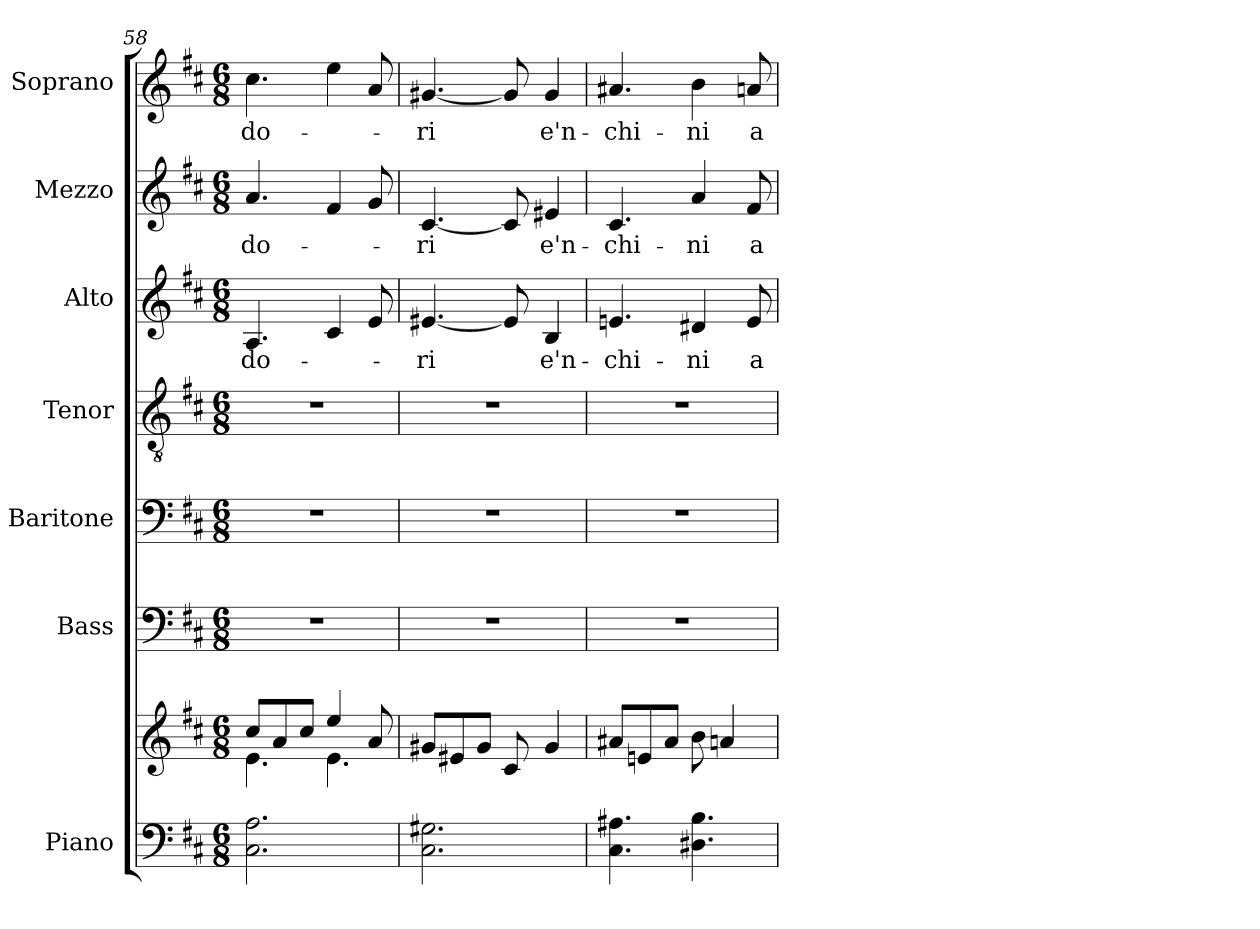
**kern	**kern	**kern	**kern	**kern	**kern	**text	**kern	**text	**kern	**text
*part7	*part7	*part6	*part5	*part4	*part3	*part3	*part2	*part2	*part1	*part1
*staff8	*staff7	*staff6	*staff5	*staff4	*staff3	*staff3	*staff2	*staff2	*staff1	*staff1
*I"Piano	*	*I"Bass	*I"Baritone	*I"Tenor	*I"Alto	*	*I"Mezzo	*	*I"Soprano	*
*I'Pno.	*	*I'B.	*I'Bar.	*I'T.	*I'A.	*	*I'M.	*	*I'S.	*
*clefF4	*clefG2	*clefF4	*clefF4	*clefGv2	*clefG2	*	*clefG2	*	*clefG2	*
*	*	*	*	*ITrd7c12	*	*	*	*	*	*
*k[f#c#]	*k[f#c#]	*k[f#c#]	*k[f#c#]	*k[f#c#]	*k[f#c#]	*	*k[f#c#]	*	*k[f#c#]	*
*D:	*D:	*D:	*D:	*D:	*D:	*	*D:	*	*D:	*
*M6/8	*M6/8	*M6/8	*M6/8	*M6/8	*M6/8	*	*M6/8	*	*M6/8	*
=58	=58	=58	=58	=58	=58	=58	=58	=58	=58	=58
*	*^	*	*	*	*	*	*	*	*	*
!	!	!	!LO:N:vis=1	!LO:N:vis=1	!LO:N:vis=1	!	!	!	!	!	!
!	!	!	!	!	!	!	!LO:LY:b:color=#000000	!	!	!	!
!	!	!	!	!	!	!	!	!	!LO:LY:b:color=#000000	!	!
!	!	!	!	!	!	!	!	!	!	!	!LO:LY:b:color=#000000
2.C#i\ 2.Ai	8cc#i/L	4.ei\	2.r	2.r	2.r	4.Ai/	-do-	4.ai/	-do-	4.cc#i\	-do-
.	8ai/	.	.	.	.	.	.	.	.	.	.
.	8cc#i/J	.	.	.	.	.	.	.	.	.	.
.	4eei/	4.ei\	.	.	.	4c#i/	.	4f#i/	.	4eei\	.
.	8ai/	.	.	.	.	8ei/	.	8gi/	.	8ai/	.
*	*v	*v	*	*	*	*	*	*	*	*	*
=59	=59	=59	=59	=59	=59	=59	=59	=59	=59	=59
!	!	!LO:N:vis=1	!LO:N:vis=1	!LO:N:vis=1	!	!	!	!	!	!
!	!	!	!	!	!	!LO:LY:b:color=#000000	!	!	!	!
!	!	!	!	!	!	!	!	!LO:LY:b:color=#000000	!	!
!	!	!	!	!	!	!	!	!	!	!LO:LY:b:color=#000000
2.C#i\ 2.G#Xi	8g#Xi/L	2.r	2.r	2.r	[<4.e#Xi/	-ri	[<4.c#i/	-ri	[<4.g#Xi/	-ri
.	8e#Xi/	.	.	.	.	.	.	.	.	.
.	8g#i/J	.	.	.	.	.	.	.	.	.
.	8c#i/	.	.	.	8e#i/]	.	8c#i/]	.	8g#i/]	.
!	!	!	!	!	!	!LO:LY:b:color=#000000	!	!	!	!
!	!	!	!	!	!	!	!	!LO:LY:b:color=#000000	!	!
!	!	!	!	!	!	!	!	!	!	!LO:LY:b:color=#000000
.	4g#i/	.	.	.	4Bi/	e'n-	4e#Xi/	e'n-	4g#i/	e'n-
=60	=60	=60	=60	=60	=60	=60	=60	=60	=60	=60
!	!	!LO:N:vis=1	!LO:N:vis=1	!LO:N:vis=1	!	!	!	!	!	!
!	!	!	!	!	!	!LO:LY:b:color=#000000	!	!	!	!
!	!	!	!	!	!	!	!	!LO:LY:b:color=#000000	!	!
!	!	!	!	!	!	!	!	!	!	!LO:LY:b:color=#000000
4.C#i\ 4.A#Xi	8a#Xi/L	2.r	2.r	2.r	4.eni/	-chi-	4.c#i/	-chi-	4.a#Xi/	-chi-
.	8eni/	.	.	.	.	.	.	.	.	.
.	8a#i/J	.	.	.	.	.	.	.	.	.
!	!	!	!	!	!	!LO:LY:b:color=#000000	!	!	!	!
!	!	!	!	!	!	!	!	!LO:LY:b:color=#000000	!	!
!	!	!	!	!	!	!	!	!	!	!LO:LY:b:color=#000000
4.D#Xi\ 4.Bi	8bi\	.	.	.	4d#Xi/	-ni	4ai/	-ni	4bi\	-ni
.	4ani/	.	.	.	.	.	.	.	.	.
!	!	!	!	!	!	!LO:LY:b:color=#000000	!	!	!	!
!	!	!	!	!	!	!	!	!LO:LY:b:color=#000000	!	!
!	!	!	!	!	!	!	!	!	!	!LO:LY:b:color=#000000
.	.	.	.	.	8ei/	a	8f#i/	a	8ani/	a
=	=	=	=	=	=	=	=	=	=	=
*-	*-	*-	*-	*-	*-	*-	*-	*-	*-	*-
